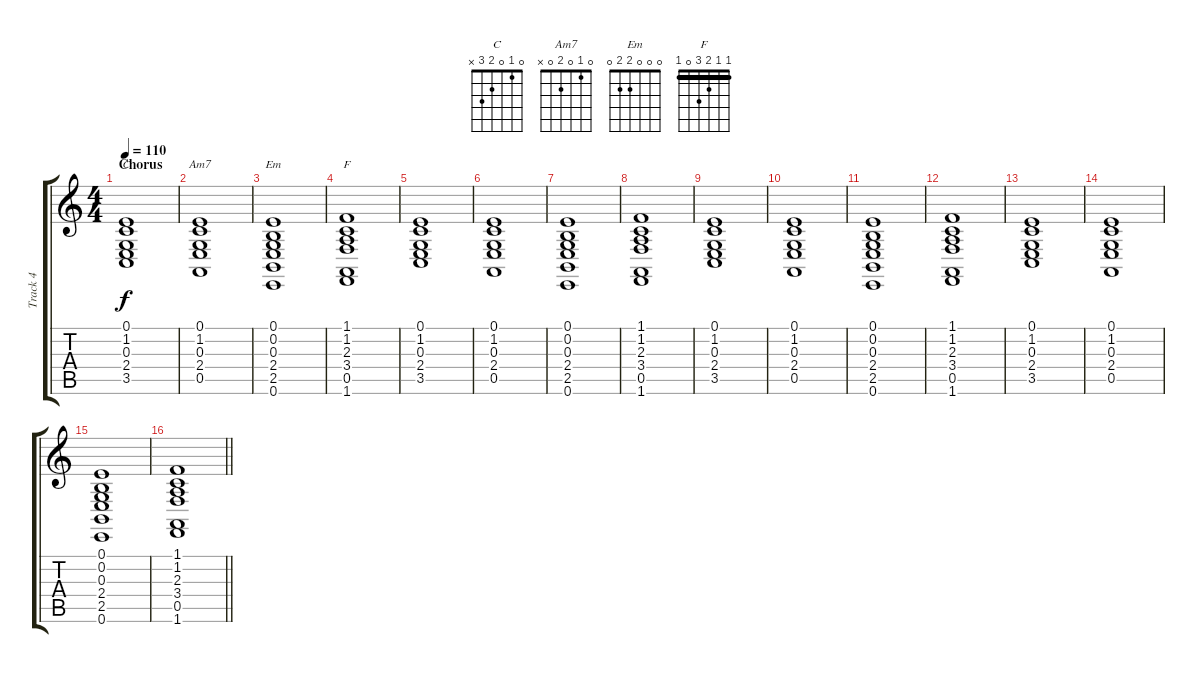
\track ("Track 4" "Track 4") {instrument stringensemble1}
\staff {score tabs}
\tuning (E4 B3 G3 D3 A2 E2) {hide}
\chord ("C" 0 1 0 2 3 x)
\chord ("Am7" 0 1 0 2 0 x)
\chord ("Em" 0 0 0 2 2 0)
\chord ("F" 1 1 2 3 0 1) {barre 1}
\ts (4 4)
\section ("" "Chorus")
\tempo 110
\clef g2
\ks c
(0.1 1.2 0.3 2.4 3.5).1{ch "C" dy f} |
(0.1 1.2 0.3 2.4 0.5).1{ch "Am7"} |
(0.1 0.2 0.3 2.4 2.5 0.6).1{ch "Em"} |
(1.1 1.2 2.3 3.4 0.5 1.6).1{ch "F"} |
(0.1 1.2 0.3 2.4 3.5).1 |
(0.1 1.2 0.3 2.4 0.5).1 |
(0.1 0.2 0.3 2.4 2.5 0.6).1 |
(1.1 1.2 2.3 3.4 0.5 1.6).1 |
(0.1 1.2 0.3 2.4 3.5).1 |
(0.1 1.2 0.3 2.4 0.5).1 |
(0.1 0.2 0.3 2.4 2.5 0.6).1 |
(1.1 1.2 2.3 3.4 0.5 1.6).1 |
(0.1 1.2 0.3 2.4 3.5).1 |
(0.1 1.2 0.3 2.4 0.5).1 |
(0.1 0.2 0.3 2.4 2.5 0.6).1 |
\barLineRight lightlight
(1.1 1.2 2.3 3.4 0.5 1.6).1
